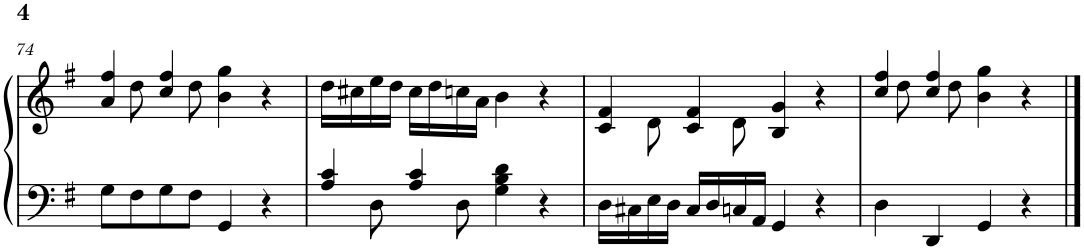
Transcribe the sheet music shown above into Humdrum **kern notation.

**kern	**kern
*part1	*part1
*staff2	*staff1
*I"Piano	*
*I'Pno.	*
!!LO:PB:g=z
*clefF4	*clefG2
*k[f#]	*k[f#]
*M4/4	*M4/4
=74	=74
*	*^
8G\L	4a/ 4ff#/	8ryy
8F#\	.	8dd\
8G\	4cc/ 4ff#/	8ryy
8F#\J	.	8dd\
4GG/	4b\ 4gg\	2ryy
4r	4r	.
*	*v	*v
=75	=75
*^	*
4A/ 4c/	8ryy	16dd\LL
.	.	16cc#X\
.	8D\	16ee\
.	.	16dd\JJ
4A/ 4c/	8ryy	16cc#\LL
.	.	16dd\
.	8D\	16ccn\
.	.	16a\JJ
4G\ 4B\ 4d\	2ryy	4b\
4r	.	4r
*v	*v	*
=76	=76
*	*^
16D\LL	4c/ 4f#/	8ryy
16C#X\	.	.
16E\	.	8d\
16D\JJ	.	.
16C#/LL	4c/ 4f#/	8ryy
16D/	.	.
16Cn/	.	8d\
16AA/JJ	.	.
4GG/	4B/ 4g/	2ryy
4r	4r	.
=77	=77	=77
4D\	4cc/ 4ff#/	8ryy
.	.	8dd\
4DD/	4cc/ 4ff#/	8ryy
.	.	8dd\
4GG/	4b\ 4gg\	2ryy
4r	4r	.
*	*v	*v
==	==
*-	*-
